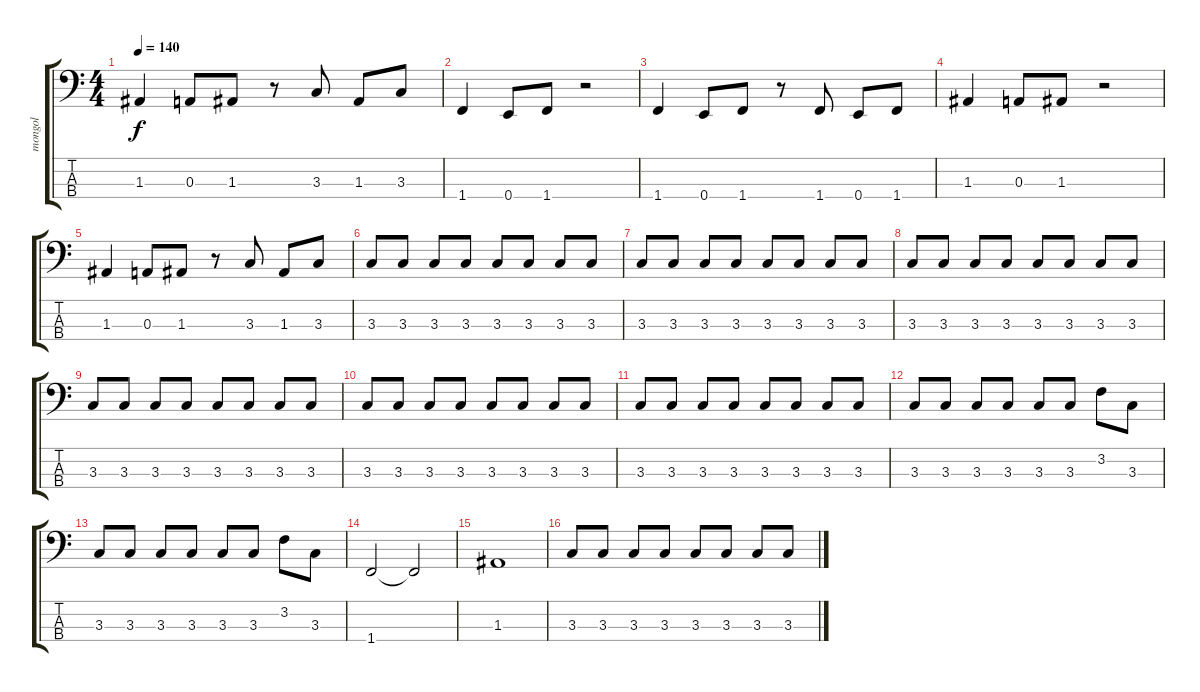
\track ("mongol" "mongol") {instrument electricbassfinger}
\staff {score tabs}
\tuning (G2 D2 A1 E1) {hide}
\ts (4 4)
\tempo 140
\clef f4
\ks c
1.3.4{dy f} 0.3.8 1.3.8 r.8 3.3.8 1.3.8 3.3.8 |
1.4.4 0.4.8 1.4.8 r.2 |
1.4.4 0.4.8 1.4.8 r.8 1.4.8 0.4.8 1.4.8 |
1.3.4 0.3.8 1.3.8 r.2 |
1.3.4 0.3.8 1.3.8 r.8 3.3.8 1.3.8 3.3.8 |
3.3.8 3.3.8 3.3.8 3.3.8 3.3.8 3.3.8 3.3.8 3.3.8 |
3.3.8 3.3.8 3.3.8 3.3.8 3.3.8 3.3.8 3.3.8 3.3.8 |
3.3.8 3.3.8 3.3.8 3.3.8 3.3.8 3.3.8 3.3.8 3.3.8 |
3.3.8 3.3.8 3.3.8 3.3.8 3.3.8 3.3.8 3.3.8 3.3.8 |
3.3.8 3.3.8 3.3.8 3.3.8 3.3.8 3.3.8 3.3.8 3.3.8 |
3.3.8 3.3.8 3.3.8 3.3.8 3.3.8 3.3.8 3.3.8 3.3.8 |
3.3.8 3.3.8 3.3.8 3.3.8 3.3.8 3.3.8 3.2.8 3.3.8 |
3.3.8 3.3.8 3.3.8 3.3.8 3.3.8 3.3.8 3.2.8 3.3.8 |
1.4.2 1.4{t}.2 |
1.3.1 |
3.3.8 3.3.8 3.3.8 3.3.8 3.3.8 3.3.8 3.3.8 3.3.8
